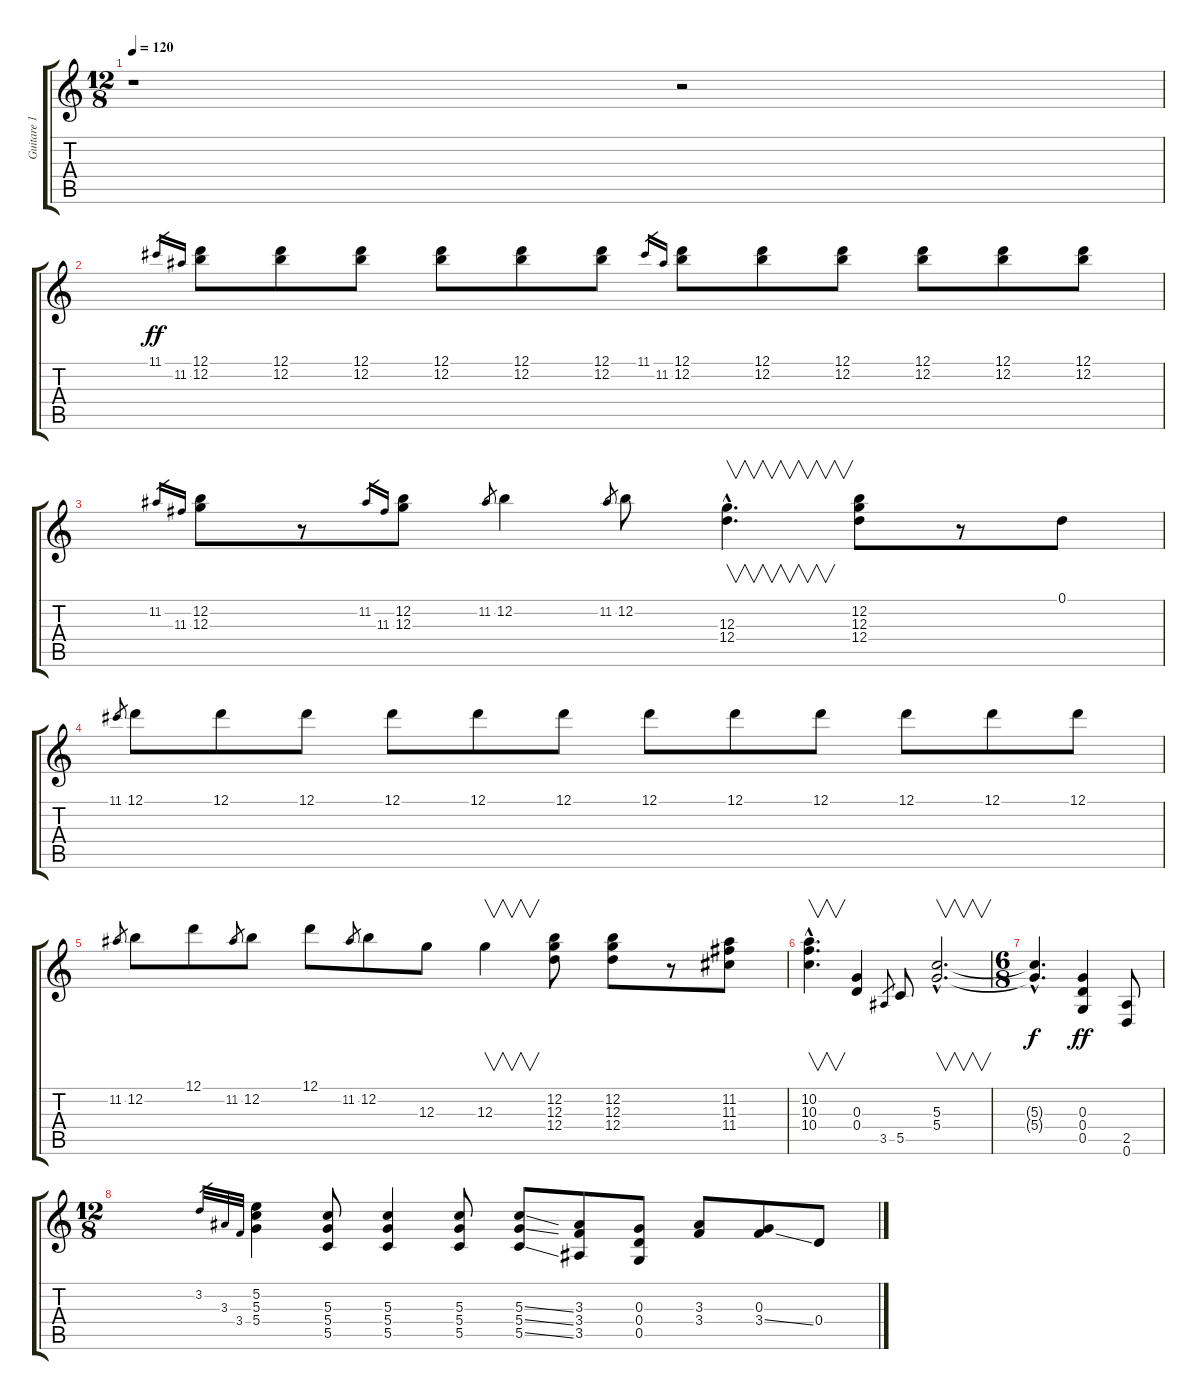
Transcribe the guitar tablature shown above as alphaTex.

\track ("Guitare 1" "Guitare 1") {instrument acousticguitarsteel}
\staff {score tabs}
\tuning (D4 B3 G3 D3 G2 D2) {hide}
\ts (12 8)
\tempo 120
\clef g2
\ks c
r.1{dy ff instrument acousticguitarsteel} r.2 |
11.1.16{gr} 11.2.16{gr} (12.1 12.2).8 (12.1 12.2).8 (12.1 12.2).8 (12.1 12.2).8 (12.1 12.2).8 (12.1 12.2).8 11.1.16{gr} 11.2.16{gr} (12.1 12.2).8 (12.1 12.2).8 (12.1 12.2).8 (12.1 12.2).8 (12.1 12.2).8 (12.1 12.2).8 |
11.2.16{gr} 11.3.16{gr} (12.2 12.3).8 r.8 11.2.16{gr} 11.3.16{gr} (12.2 12.3).8 11.2.8{gr} 12.2.4 11.2.8{gr} 12.2.8 (12.3{hac} 12.4{hac}).4{v d} (12.2 12.3 12.4).8 r.8 0.1.8 |
11.1.8{gr} 12.1.8 12.1.8 12.1.8 12.1.8 12.1.8 12.1.8 12.1.8 12.1.8 12.1.8 12.1.8 12.1.8 12.1.8 |
11.2.8{gr} 12.2.8 12.1.8 11.2.8{gr} 12.2.8 12.1.8 11.2.8{gr} 12.2.8 12.3.8 12.3.4{v} (12.2 12.3 12.4).8 (12.2 12.3 12.4).8 r.8 (11.2 11.3 11.4).8 |
(10.2{hac} 10.3{hac} 10.4{hac}).4{v d} (0.3 0.4).4 3.5.8{gr} 5.5.8 (5.3{hac} 5.4{hac}).2{v d} |
\ts (6 8)
(5.3{hac t} 5.4{hac t}).4{d dy f} (0.3 0.4 0.5).4{dy ff} (2.5 0.6).8 |
\ts (12 8)
3.2.32{gr} 3.3.32{gr} 3.4.32{gr} (5.2 5.3 5.4).4 (5.3 5.4 5.5).8 (5.3 5.4 5.5).4 (5.3 5.4 5.5).8 (5.3{ss} 5.4{ss} 5.5{ss}).8 (3.3 3.4 3.5).8 (0.3 0.4 0.5).8 (3.3 3.4).8 (0.3 3.4{ss}).8 0.4.8
